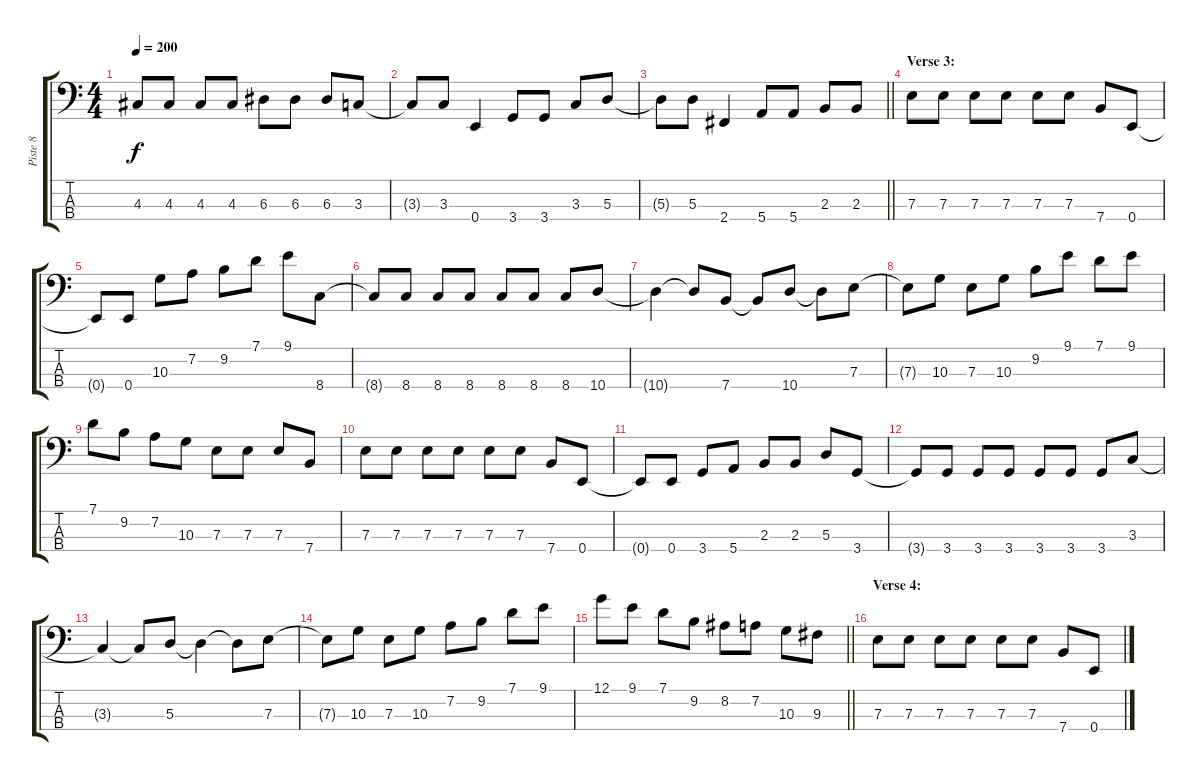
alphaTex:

\track ("Piste 8" "Piste 8") {instrument electricbasspick}
\staff {score tabs}
\tuning (G2 D2 A1 E1) {hide}
\ts (4 4)
\tempo 200
\clef f4
\ks c
4.3.8{dy f} 4.3.8 4.3.8 4.3.8 6.3.8 6.3.8 6.3.8 3.3.8 |
3.3{t}.8 3.3.8 0.4.4 3.4.8 3.4.8 3.3.8 5.3.8 |
\barLineRight lightlight
5.3{t}.8 5.3.8 2.4.4 5.4.8 5.4.8 2.3.8 2.3.8 |
\section ("" "Verse 3:")
7.3.8 7.3.8 7.3.8 7.3.8 7.3.8 7.3.8 7.4.8 0.4.8 |
0.4{t}.8 0.4.8 10.3.8 7.2.8 9.2.8 7.1.8 9.1.8 8.4.8 |
8.4{t}.8 8.4.8 8.4.8 8.4.8 8.4.8 8.4.8 8.4.8 10.4.8 |
10.4{t}.4 10.4{t}.8 7.4.8 7.4{t}.8 10.4.8 10.4{t}.8 7.3.8 |
7.3{t}.8 10.3.8 7.3.8 10.3.8 9.2.8 9.1.8 7.1.8 9.1.8 |
7.1.8 9.2.8 7.2.8 10.3.8 7.3.8 7.3.8 7.3.8 7.4.8 |
7.3.8 7.3.8 7.3.8 7.3.8 7.3.8 7.3.8 7.4.8 0.4.8 |
0.4{t}.8 0.4.8 3.4.8 5.4.8 2.3.8 2.3.8 5.3.8 3.4.8 |
3.4{t}.8 3.4.8 3.4.8 3.4.8 3.4.8 3.4.8 3.4.8 3.3.8 |
3.3{t}.4 3.3{t}.8 5.3.8 5.3{t}.4 5.3{t}.8 7.3.8 |
7.3{t}.8 10.3.8 7.3.8 10.3.8 7.2.8 9.2.8 7.1.8 9.1.8 |
\barLineRight lightlight
12.1.8 9.1.8 7.1.8 9.2.8 8.2.8 7.2.8 10.3.8 9.3.8 |
\section ("" "Verse 4:")
7.3.8 7.3.8 7.3.8 7.3.8 7.3.8 7.3.8 7.4.8 0.4.8
